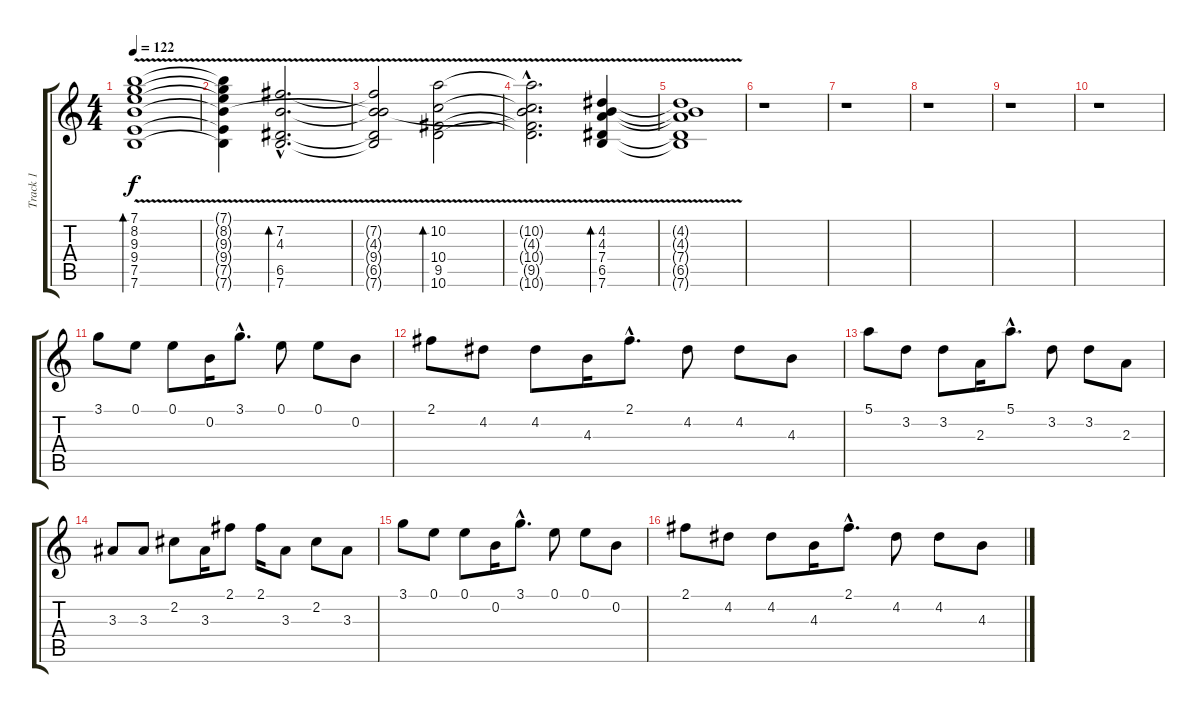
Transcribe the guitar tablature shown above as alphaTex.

\track ("Track 1" "Track 1") {instrument electricguitarjazz}
\staff {score tabs}
\tuning (E4 B3 G3 D3 A2 E2) {hide}
\ts (4 4)
\tempo 122
\clef g2
\ks c
(7.1{v} 8.2 9.3 9.4 7.5 7.6).1{bd 480 dy f instrument electricguitarjazz} |
(7.1{t} 8.2{t} 9.3{t} 9.4{t} 7.5{t} 7.6{t}).4 (7.2{v hac} 4.3{hac} 6.5{hac} 7.6{hac}).2{d bd 480} |
(7.2{t} 4.3{t} 9.4{t} 6.5{t} 7.6{t}).2 (10.2{v} 10.4 9.5 10.6).2{bd 480} |
(10.2{hac t} 4.3{hac t} 10.4{hac t} 9.5{hac t} 10.6{hac t}).2{d} (4.2{v} 4.3 7.4 6.5 7.6).4{bd 480} |
(4.2{t} 4.3{t} 7.4{t} 6.5{t} 7.6{t}).1 |
r.1 |
r.1 |
r.1 |
r.1 |
r.1 |
3.1.8 0.1.8 0.1.8 0.2.16 3.1{hac}.8{d} 0.1.8 0.1.8 0.2.8 |
2.1.8 4.2.8 4.2.8 4.3.16 2.1{hac}.8{d} 4.2.8 4.2.8 4.3.8 |
5.1.8 3.2.8 3.2.8 2.3.16 5.1{hac}.8{d} 3.2.8 3.2.8 2.3.8 |
3.3.8 3.3.8 2.2.8 3.3.16 2.1.8 2.1.16 3.3.8 2.2.8 3.3.8 |
3.1.8 0.1.8 0.1.8 0.2.16 3.1{hac}.8{d} 0.1.8 0.1.8 0.2.8 |
2.1.8 4.2.8 4.2.8 4.3.16 2.1{hac}.8{d} 4.2.8 4.2.8 4.3.8
